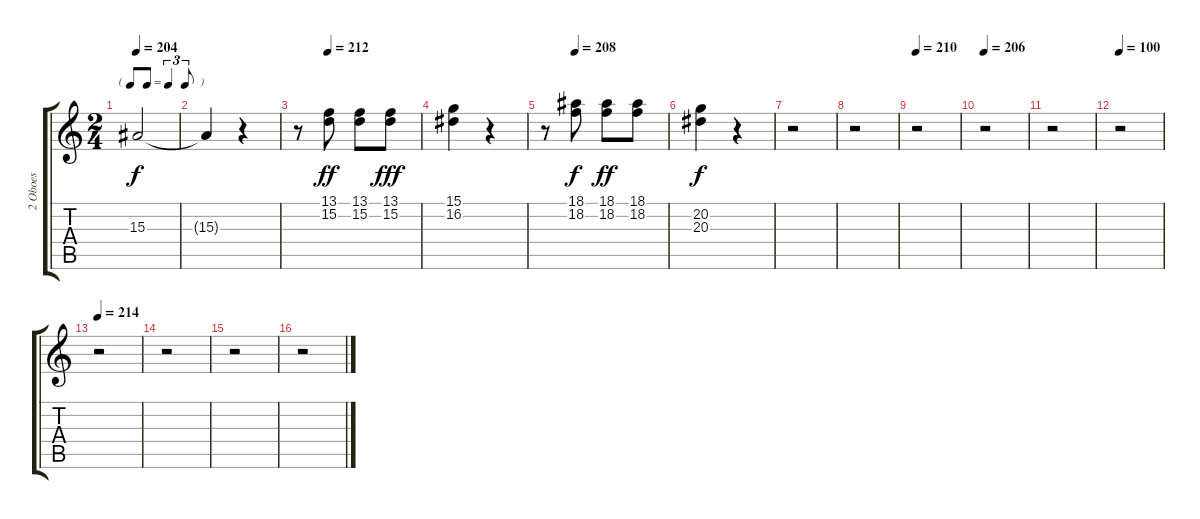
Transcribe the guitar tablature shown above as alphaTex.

\track ("2 Oboes" "2 Oboes") {instrument oboe}
\staff {score tabs}
\tuning (E4 B3 G3 D3 A2 E2) {hide}
\ts (2 4)
\tf triplet8th
\tempo 204
\clef g2
\ks c
15.3.2{dy f} |
15.3{t}.4 r.4 |
\tempo (212 0.25)
r.8 (13.1 15.2).8{dy ff} (13.1 15.2).8 (13.1 15.2).8{dy fff} |
(15.1 16.2).4 r.4 |
\tempo (208 0.25)
r.8 (18.1 18.2).8{dy f} (18.1 18.2).8{dy ff} (18.1 18.2).8 |
(20.2 20.3).4{dy f} r.4 |
r.2 |
r.2 |
\tempo 210
r.2 |
\tempo 206
r.2 |
r.2 |
\tempo 100
r.2 |
\tempo 214
r.2 |
r.2 |
r.2 |
r.2
